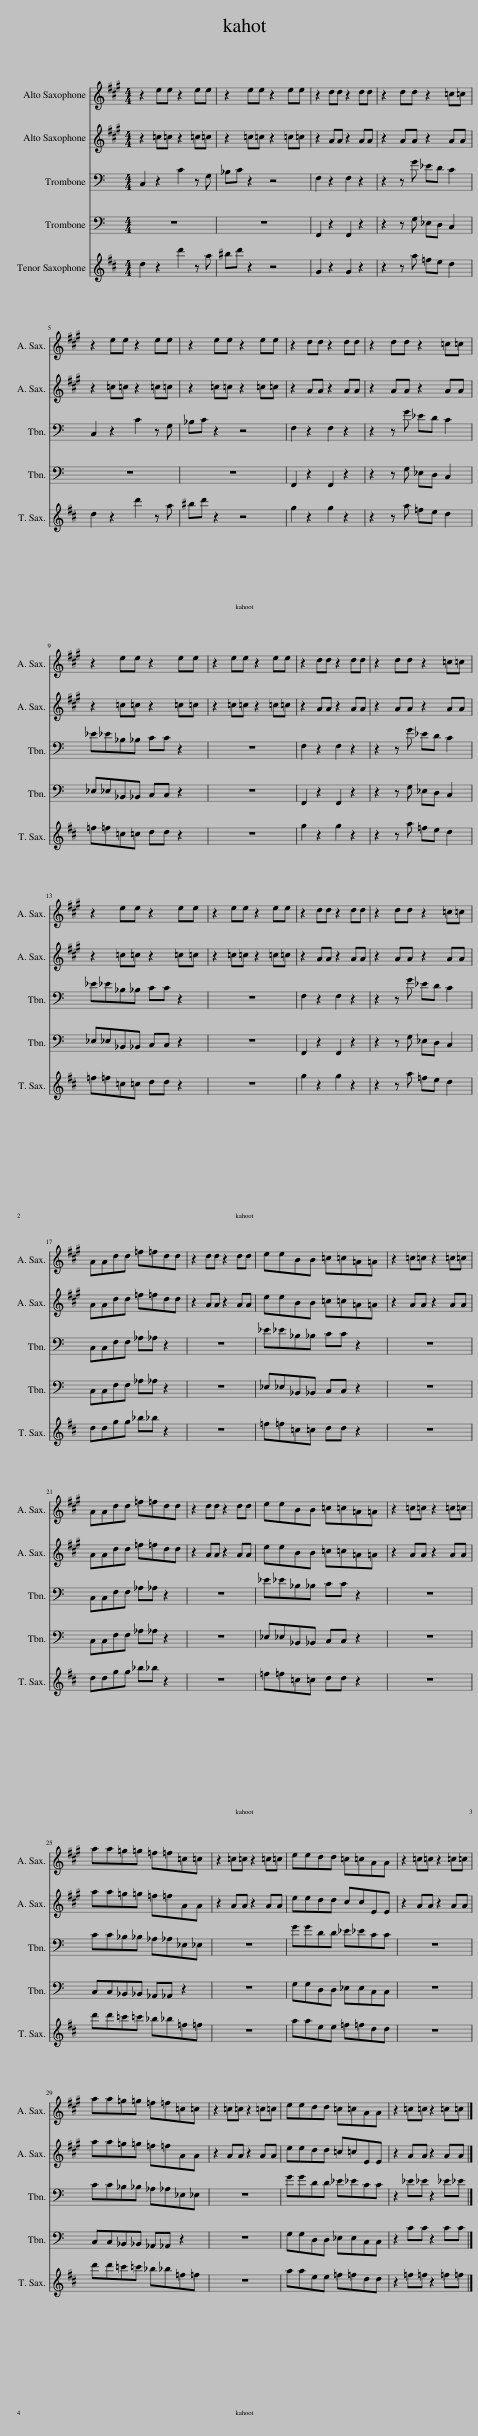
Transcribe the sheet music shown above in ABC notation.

X:1
%%score 1 2 3 4 5
L:1/8
M:4/4
I:linebreak $
K:C
V:1 treble transpose=-9
V:2 treble transpose=-9
V:3 bass
V:4 bass
V:5 treble transpose=-14
V:1
[K:A] z2 ee z2 ee | z2 ee z2 ee | z2 dd z2 dd | z2 dd z2 =c=c |$ z2 ee z2 ee | %5
 z2 ee z2 ee | z2 dd z2 dd | z2 dd z2 =c=c |$ z2 ee z2 ee | z2 ee z2 ee | %10
 z2 dd z2 dd | z2 dd z2 =c=c |$ z2 ee z2 ee | z2 ee z2 ee | z2 dd z2 dd | %15
 z2 dd z2 =c=c |$ AAdd =f=fdd | z2 dd z2 dd | eeBB =c=c=A=A | z2 =c=c z2 =c=c |$ %20
 AAdd =f=fdd | z2 dd z2 dd | eeBB =c=c=A=A | z2 =c=c z2 =c=c |$ aa=g=g =f=f=c=c | %25
 z2 =c=c z2 =c=c | eedd =c=cAA | z2 =c=c z2 =c=c |$ aa=g=g =f=f=c=c | z2 =c=c z2 =c=c | %30
 eedd =c=cAA | z2 =c=c z2 =c=c |] %32
V:2
[K:A] z2 =c=c z2 =c=c | z2 =c=c z2 =c=c | z2 AA z2 AA | z2 AA z2 AA |$ z2 =c=c z2 =c=c | %5
 z2 =c=c z2 =c=c | z2 AA z2 AA | z2 AA z2 AA |$ z2 =c=c z2 =c=c | z2 =c=c z2 =c=c | %10
 z2 AA z2 AA | z2 AA z2 AA |$ z2 =c=c z2 =c=c | z2 =c=c z2 =c=c | z2 AA z2 AA | %15
 z2 AA z2 AA |$ AAdd =f=fdd | z2 AA z2 AA | eeBB =c=c=A=A | z2 AA z2 AA |$ %20
 AAdd =f=fdd | z2 AA z2 AA | eeBB =c=c=A=A | z2 AA z2 AA |$ aa=g=g =f=fAA | %25
 z2 AA z2 AA | eedd ccEE | z2 AA z2 AA |$ aa=g=g =f=fAA | z2 AA z2 AA | %30
 eedd =c=cEE | z2 AA z2 AA |] %32
V:3
 C,2 z2 C2 z G, | _B,C z2 z4 | F,2 z2 F,2 z2 | z2 z G _ED C2 |$ C,2 z2 C2 z G, | %5
 _B,C z2 z4 | F,2 z2 F,2 z2 | z2 z G _ED C2 |$ _E_E_B,_B, CC z2 | z8 | %10
 F,2 z2 F,2 z2 | z2 z G _ED C2 |$ _E_E_B,_B, CC z2 | z8 | F,2 z2 F,2 z2 | %15
 z2 z G _ED C2 |$ C,C,F,F, _A,_A, z2 | z8 | _E_E_B,_B, CC z2 | z8 |$ %20
 C,C,F,F, _A,_A, z2 | z8 | _E_E_B,_B, CC z2 | z8 |$ CC_B,_B, _A,_A,_E,_E, | %25
 z8 | GGDD _E_ECC | z8 |$ CC_B,_B, _A,_A,_E,_E, | z8 | %30
 GGDD _E_ECC | z2 _E_E z2 _E_E |] %32
V:4
 z8 | z8 | F,,2 z2 F,,2 z2 | z2 z G, _E,D, C,2 |$ z8 | %5
 z8 | F,,2 z2 F,,2 z2 | z2 z G, _E,D, C,2 |$ _E,_E,_B,,_B,, C,C, z2 | z8 | %10
 F,,2 z2 F,,2 z2 | z2 z G, _E,D, C,2 |$ _E,_E,_B,,_B,, C,C, z2 | z8 | F,,2 z2 F,,2 z2 | %15
 z2 z G, _E,D, C,2 |$ C,C,F,F, _A,_A, z2 | z8 | _E,_E,_B,,_B,, C,C, z2 | z8 |$ %20
 C,C,F,F, _A,_A, z2 | z8 | _E,_E,_B,,_B,, C,C, z2 | z8 |$ C,C,_B,,_B,, _A,,_A,, z2 | %25
 z8 | G,G,D,D, _E,E,C,C, | z8 |$ C,C,_B,,_B,, _A,,_A,, z2 | z8 | %30
 G,G,D,D, _E,E,C,C, | z2 CC z2 CC |] %32
V:5
[K:D] d2 z2 d'2 z a | ^bd' z2 z4 | G2 z2 G2 z2 | z2 z a =fe d2 |$ d2 z2 d'2 z a | %5
 ^bd' z2 z4 | g2 z2 g2 z2 | z2 z a =fe d2 |$ =f=f=c=c dd z2 | z8 | %10
 g2 z2 g2 z2 | z2 z a =fe d2 |$ =f=f=c=c dd z2 | z8 | g2 z2 g2 z2 | %15
 z2 z a =fe d2 |$ ddgg _b_b z2 | z8 | =f=f=c=c dd z2 | z8 |$ %20
 ddgg _b_b z2 | z8 | =f=f=c=c dd z2 | z8 |$ d'd'=c'=c' _b_b=f=f | %25
 z8 | aaee =f=fdd | z8 |$ d'd'=c'=c' _b_b=f=f | z8 | %30
 aaee =f=fdd | z2 =f=f z2 =f=f |] %32
